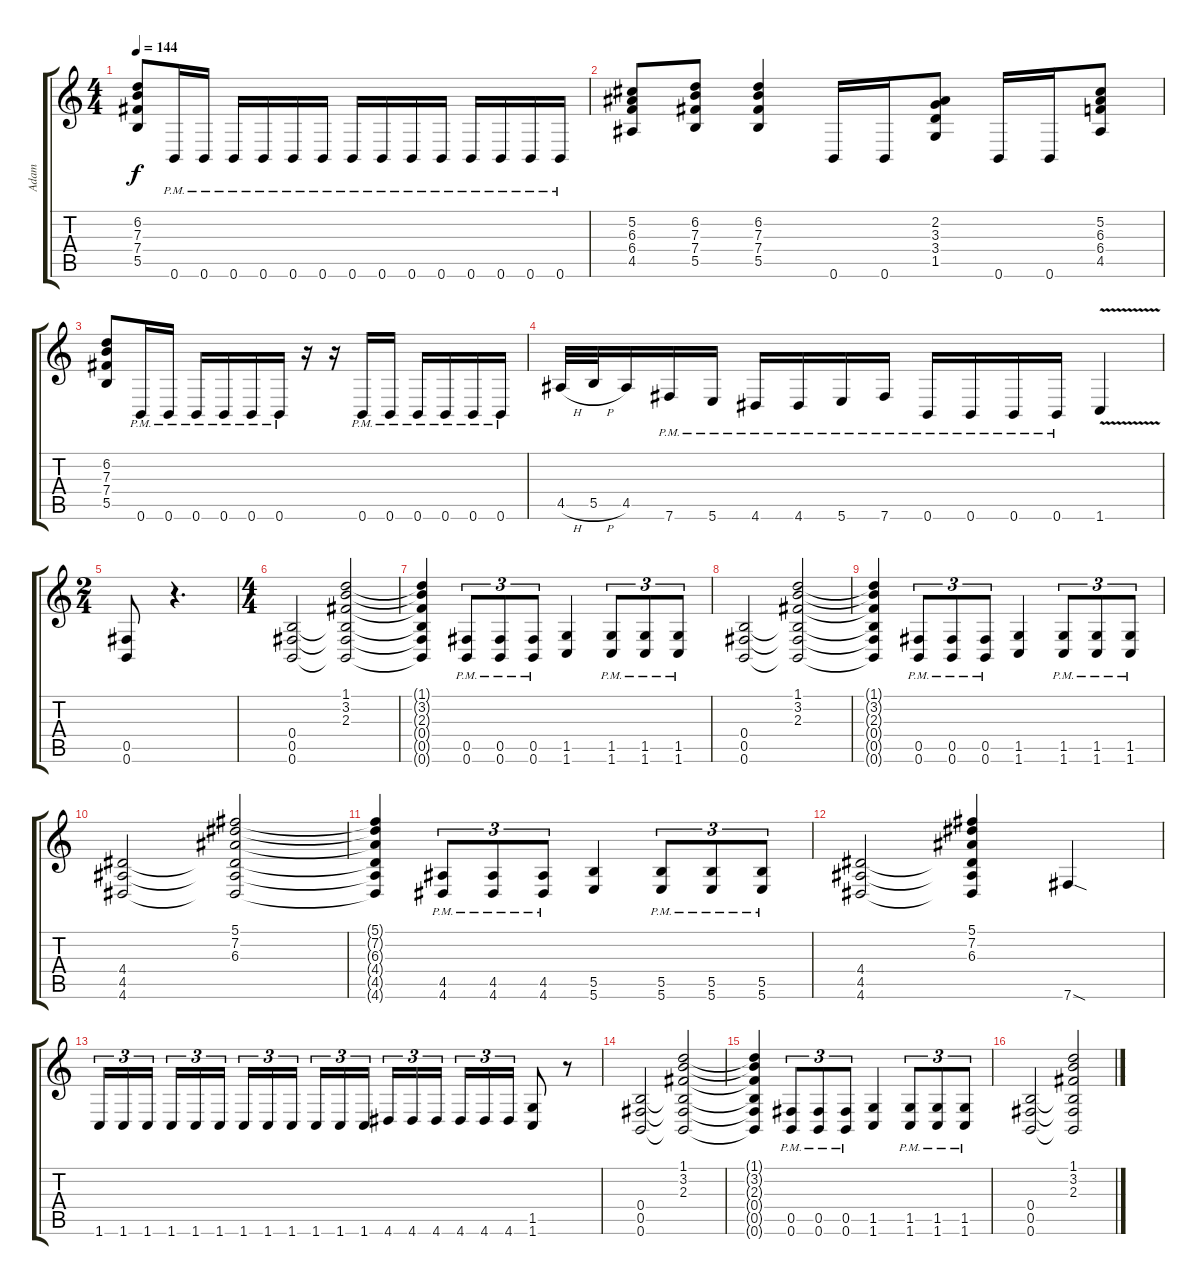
\track ("Adam" "Adam") {instrument distortionguitar}
\staff {score tabs}
\tuning (Db4 Ab3 E3 B2 Gb2 B1) {hide}
\ts (4 4)
\tempo 144
\clef g2
\ks c
(6.2 7.3 7.4 5.5).8{dy f} 0.6{pm}.16 0.6{pm}.16 0.6{pm}.16 0.6{pm}.16 0.6{pm}.16 0.6{pm}.16 0.6{pm}.16 0.6{pm}.16 0.6{pm}.16 0.6{pm}.16 0.6{pm}.16 0.6{pm}.16 0.6{pm}.16 0.6{pm}.16 |
(5.2 6.3 6.4 4.5).8 (6.2 7.3 7.4 5.5).8 (6.2 7.3 7.4 5.5).4 0.6.16 0.6.16 (2.2 3.3 3.4 1.5).8 0.6.16 0.6.16 (5.2 6.3 6.4 4.5).8 |
(6.2 7.3 7.4 5.5).8 0.6{pm}.16 0.6{pm}.16 0.6{pm}.16 0.6{pm}.16 0.6{pm}.16 0.6{pm}.16 r.16 r.16 0.6{pm}.16 0.6{pm}.16 0.6{pm}.16 0.6{pm}.16 0.6{pm}.16 0.6{pm}.16 |
4.5{h}.32 5.5{h}.32 4.5.16 7.6{pm}.16 5.6{pm}.16 4.6{pm}.16 4.6{pm}.16 5.6{pm}.16 7.6{pm}.16 0.6{pm}.16 0.6{pm}.16 0.6{pm}.16 0.6{pm}.16 1.6{v}.4 |
\ts (2 4)
(0.5 0.6).8 r.4{d} |
\ts (4 4)
(0.4 0.5 0.6).2 (1.1 3.2 2.3 0.4{t} 0.5{t} 0.6{t}).2 |
(1.1{t} 3.2{t} 2.3{t} 0.4{t} 0.5{t} 0.6{t}).4 (0.5{pm} 0.6{pm}).8{tu (3 2)} (0.5{pm} 0.6{pm}).8{tu (3 2)} (0.5{pm} 0.6{pm}).8{tu (3 2)} (1.5 1.6).4 (1.5{pm} 1.6{pm}).8{tu (3 2)} (1.5{pm} 1.6{pm}).8{tu (3 2)} (1.5{pm} 1.6{pm}).8{tu (3 2)} |
(0.4 0.5 0.6).2 (1.1 3.2 2.3 0.4{t} 0.5{t} 0.6{t}).2 |
(1.1{t} 3.2{t} 2.3{t} 0.4{t} 0.5{t} 0.6{t}).4 (0.5{pm} 0.6{pm}).8{tu (3 2)} (0.5{pm} 0.6{pm}).8{tu (3 2)} (0.5{pm} 0.6{pm}).8{tu (3 2)} (1.5 1.6).4 (1.5{pm} 1.6{pm}).8{tu (3 2)} (1.5{pm} 1.6{pm}).8{tu (3 2)} (1.5{pm} 1.6{pm}).8{tu (3 2)} |
(4.4 4.5 4.6).2 (5.1 7.2 6.3 4.4{t} 4.5{t} 4.6{t}).2 |
(5.1{t} 7.2{t} 6.3{t} 4.4{t} 4.5{t} 4.6{t}).4 (4.5{pm} 4.6{pm}).8{tu (3 2)} (4.5{pm} 4.6{pm}).8{tu (3 2)} (4.5{pm} 4.6{pm}).8{tu (3 2)} (5.5 5.6).4 (5.5{pm} 5.6{pm}).8{tu (3 2)} (5.5{pm} 5.6{pm}).8{tu (3 2)} (5.5{pm} 5.6{pm}).8{tu (3 2)} |
(4.4 4.5 4.6).2 (5.1 7.2 6.3 4.4{t} 4.5{t} 4.6{t}).4 7.6{sod}.4 |
1.6.16{tu (3 2)} 1.6.16{tu (3 2)} 1.6.16{tu (3 2) beam splitsecondary} 1.6.16{tu (3 2)} 1.6.16{tu (3 2)} 1.6.16{tu (3 2)} 1.6.16{tu (3 2)} 1.6.16{tu (3 2)} 1.6.16{tu (3 2) beam splitsecondary} 1.6.16{tu (3 2)} 1.6.16{tu (3 2)} 1.6.16{tu (3 2)} 4.6.16{tu (3 2)} 4.6.16{tu (3 2)} 4.6.16{tu (3 2) beam splitsecondary} 4.6.16{tu (3 2)} 4.6.16{tu (3 2)} 4.6.16{tu (3 2)} (1.5 1.6).8 r.8 |
(0.4 0.5 0.6).2 (1.1 3.2 2.3 0.4{t} 0.5{t} 0.6{t}).2 |
(1.1{t} 3.2{t} 2.3{t} 0.4{t} 0.5{t} 0.6{t}).4 (0.5{pm} 0.6{pm}).8{tu (3 2)} (0.5{pm} 0.6{pm}).8{tu (3 2)} (0.5{pm} 0.6{pm}).8{tu (3 2)} (1.5 1.6).4 (1.5{pm} 1.6{pm}).8{tu (3 2)} (1.5{pm} 1.6{pm}).8{tu (3 2)} (1.5{pm} 1.6{pm}).8{tu (3 2)} |
(0.4 0.5 0.6).2 (1.1 3.2 2.3 0.4{t} 0.5{t} 0.6{t}).2
